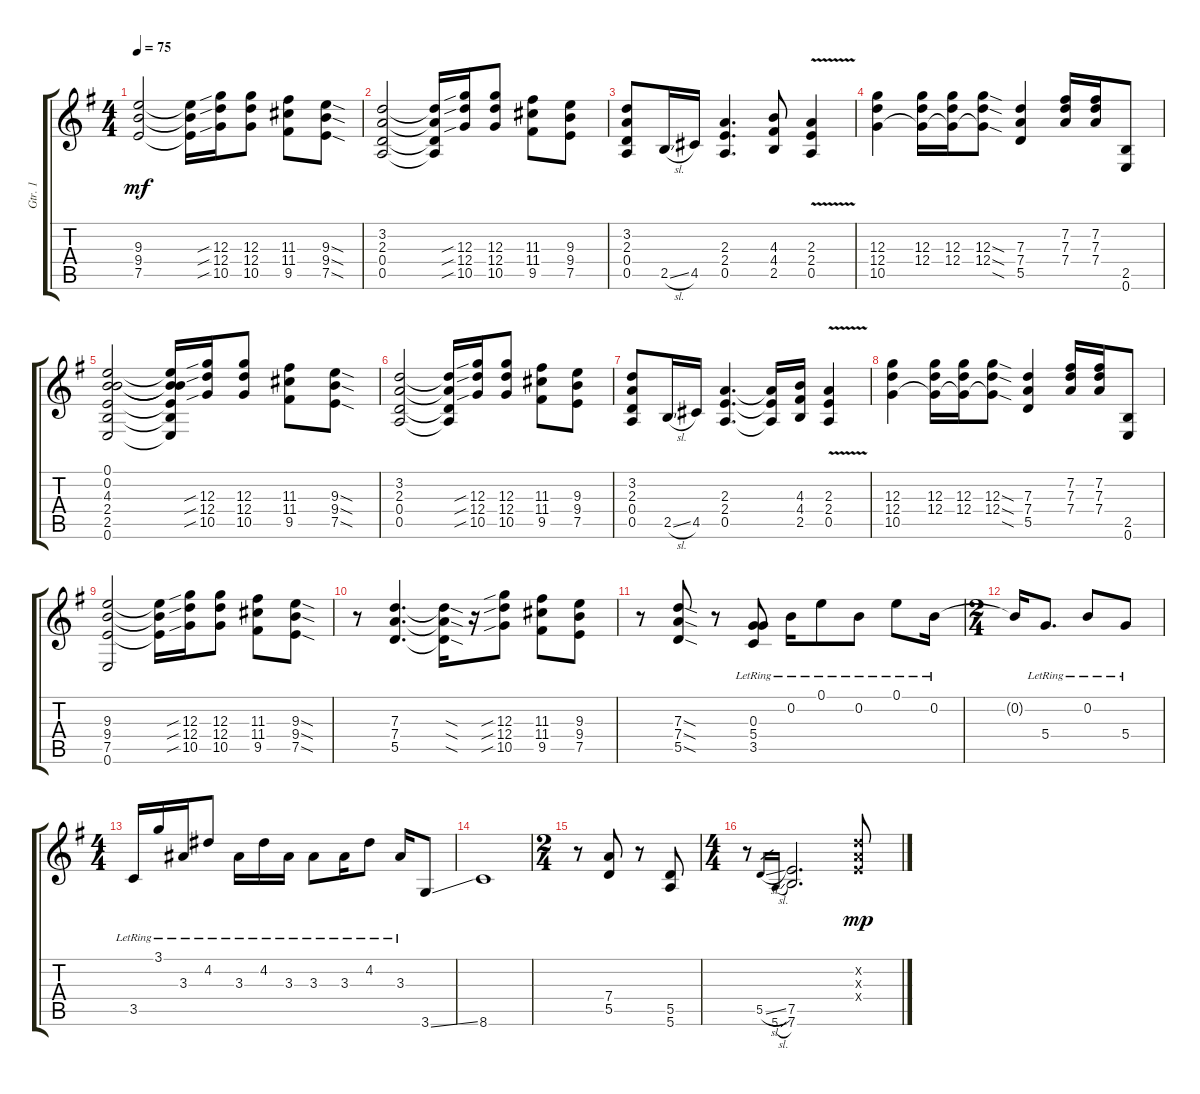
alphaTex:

\track ("Gtr. 1" "Gtr. 1") {instrument overdrivenguitar}
\staff {score tabs}
\tuning (E4 B3 G3 D3 A2 E2) {hide}
\ts (4 4)
\tempo 75
\clef g2
\ks g
(9.3 9.4 7.5).2{dy mf} (9.3{t} 9.4{t} 7.5{t}).16 (12.3{sib} 12.4{sib} 10.5{sib}).16 (12.3 12.4 10.5).8 (11.3 11.4 9.5).8 (9.3{sod} 9.4{sod} 7.5{sod}).8 |
(3.2 2.3 0.4 0.5).2 (3.2{t} 2.3{t} 0.4{t} 0.5{t}).16 (12.3{sib} 12.4{sib} 10.5{sib}).16 (12.3 12.4 10.5).8 (11.3 11.4 9.5).8 (9.3 9.4 7.5).8 |
(3.2 2.3 0.4 0.5).8 2.5{sl}.16 4.5.16 (2.3 2.4 0.5).4{d} (4.3 4.4 2.5).8 (2.3{v} 2.4{v} 0.5{v}).4 |
(12.3 12.4 10.5).4 (12.3 12.4 10.5{t}).16 (12.3 12.4 10.5{t}).16 (12.3{sod} 12.4{sod} 10.5{sod t}).8 (7.3 7.4 5.5).4 (7.2 7.3 7.4).16 (7.2 7.3 7.4).16 (2.5 0.6).8 |
(0.1 0.2 4.3 2.4 2.5 0.6).2 (0.1{t} 0.2{t} 4.3{t} 2.4{t} 2.5{t} 0.6{t}).16 (12.3{sib} 12.4{sib} 10.5{sib}).16 (12.3 12.4 10.5).8 (11.3 11.4 9.5).8 (9.3{sod} 9.4{sod} 7.5{sod}).8 |
(3.2 2.3 0.4 0.5).2 (3.2{t} 2.3{t} 0.4{t} 0.5{t}).16 (12.3{sib} 12.4{sib} 10.5{sib}).16 (12.3 12.4 10.5).8 (11.3 11.4 9.5).8 (9.3 9.4 7.5).8 |
(3.2 2.3 0.4 0.5).8 2.5{sl}.16 4.5.16 (2.3 2.4 0.5).4{d} (2.3{t} 2.4{t} 0.5{t}).16 (4.3 4.4 2.5).16 (2.3{v} 2.4{v} 0.5{v}).4 |
(12.3 12.4 10.5).4 (12.3 12.4 10.5{t}).16 (12.3 12.4 10.5{t}).16 (12.3{sod} 12.4{sod} 10.5{sod t}).8 (7.3 7.4 5.5).4 (7.2 7.3 7.4).16 (7.2 7.3 7.4).16 (2.5 0.6).8 |
(9.3 9.4 7.5 0.6).2 (9.3{t} 9.4{t} 7.5{t}).16 (12.3{sib} 12.4{sib} 10.5{sib}).16 (12.3 12.4 10.5).8 (11.3 11.4 9.5).8 (9.3{sod} 9.4{sod} 7.5{sod}).8 |
r.8 (7.3 7.4 5.5).4{d} (7.3{sod t} 7.4{sod t} 5.5{sod t}).16 r.16 (12.3{sib} 12.4{sib} 10.5{sib}).8 (11.3 11.4 9.5).8 (9.3 9.4 7.5).8 |
r.8 (7.3{sod} 7.4{sod} 5.5{sod}).8 r.8 (0.3{lr} 5.4{lr} 3.5{lr}).8 0.2{lr}.16 0.1{lr}.8 0.2{lr}.8 0.1{lr}.8 0.2{lr}.16 |
\ts (2 4)
0.2{t}.16 5.4{lr}.8{d} 0.2{lr}.8 5.4{lr}.8 |
\ts (4 4)
3.5{lr}.16 3.1{lr}.16 3.3{lr}.16 4.2{lr}.8 3.3{lr}.16 4.2{lr}.16 3.3{lr}.16 3.3{lr}.8 3.3{lr}.16 4.2{lr}.8 3.3{lr}.16 3.6{ss}.8 |
8.6.1 |
\ts (2 4)
r.8 (7.4 5.5).8 r.8 (5.5 5.6).8 |
\ts (4 4)
r.8 5.5{sl}.16{gr} 5.6{sl}.16{gr} (7.5 7.6).2{d} (3.2{x} 2.3{x} 2.4{x}).8{dy mp}
